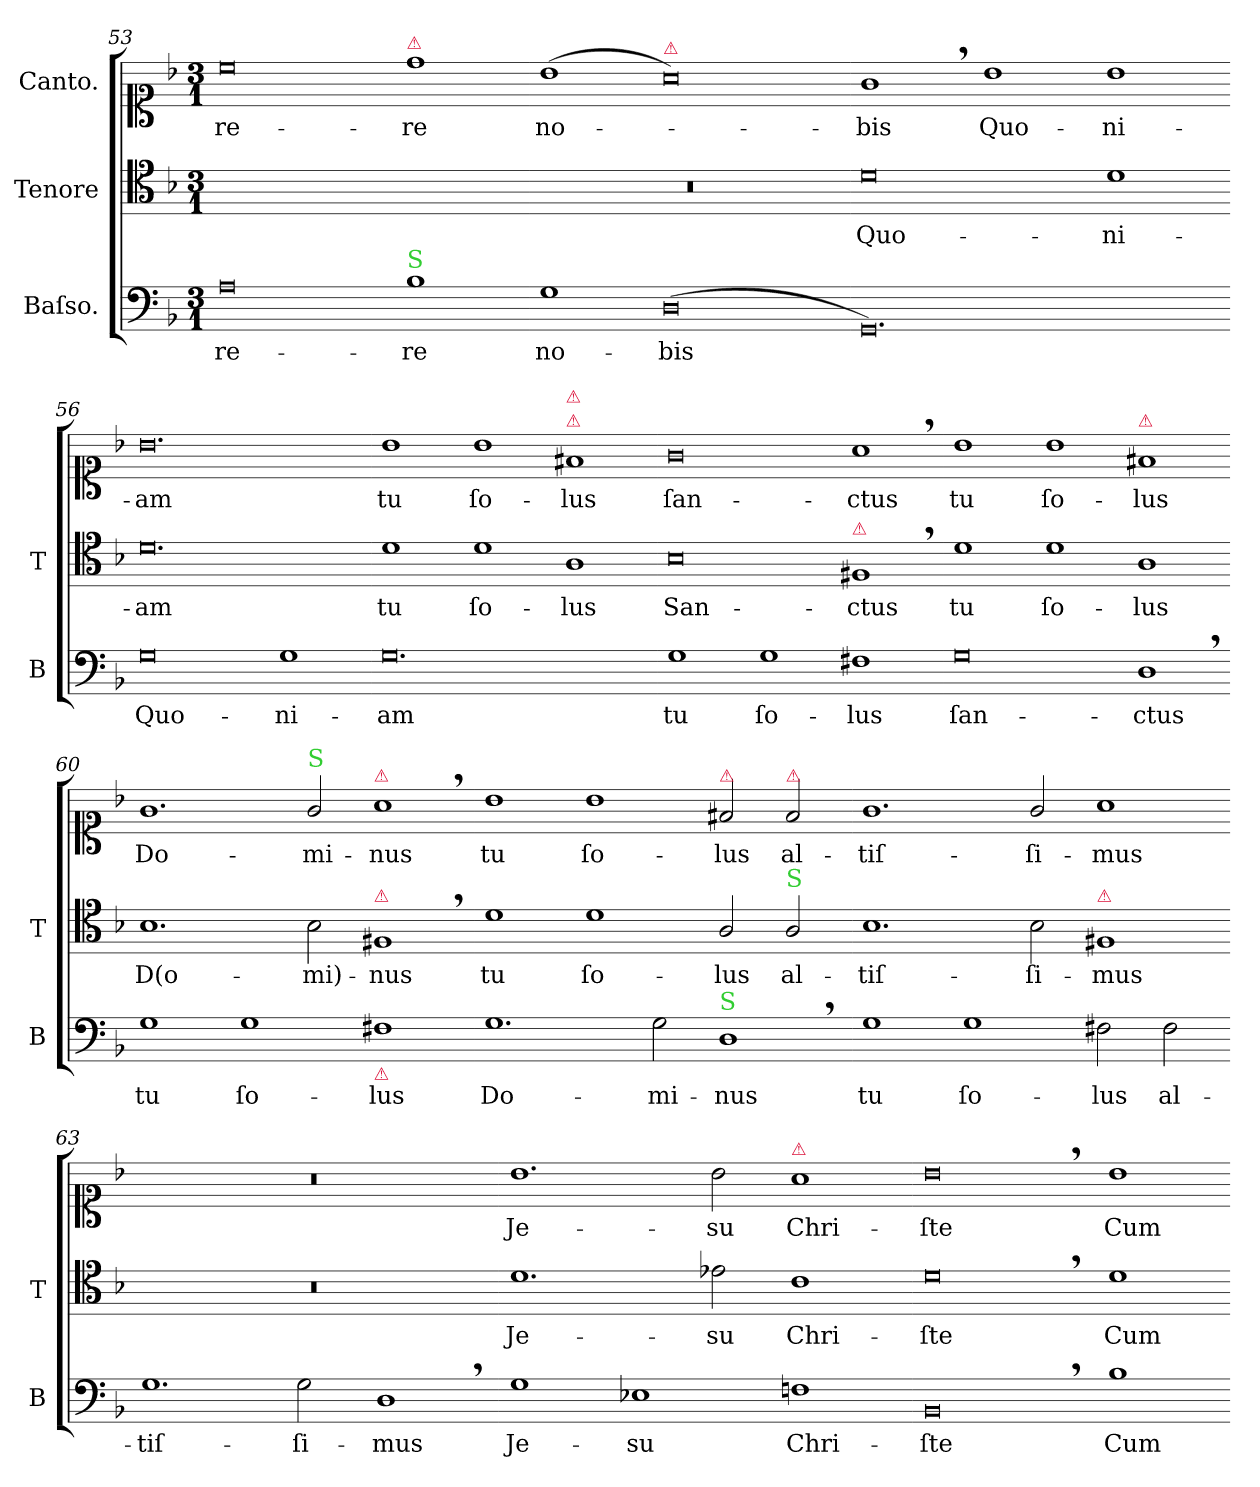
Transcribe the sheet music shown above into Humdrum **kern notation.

**kern	**text	**kern	**text	**kern	**text
*part3	*part3	*part2	*part2	*part1	*part1
*staff3	*staff3	*staff2	*staff2	*staff1	*staff1
*I"Baſso.	*	*I"Tenore	*	*I"Canto.	*
*I'B	*	*I'T	*	*	*
*clefF4	*	*clefC4	*	*clefC1	*
*k[b-]	*	*k[b-]	*	*k[b-]	*
*M3/1	*	*M3/1	*	*M3/1	*
=53	=53	=53	=53	=53	=53
0A	-re-	0.ryy	.	0cc	-re-
!	!	!	!	!LO:TX:a:color=crimson:t=⚠	!
!LO:TX:a:color=limegreen:t=S	!	!	!	!	!
1B-	-re	.	.	1dd	-re
=54-	=54-	=54-	=54-	=54-	=54-
!	!	!LO:N:vis=0	!	!	!
1G	no-	0.r	.	(1b-	no-
!	!	!	!	!LO:TX:a:color=crimson:t=⚠	!
(0D	-bis	.	.	0a)	.
=55-	=55-	=55-	=55-	=55-	=55-
0.GG)	.	0d	Quo-	1g,	-bis
.	.	.	.	1b-	Quo-
.	.	1d	-ni-	1b-	-ni-
=56-	=56-	=56-	=56-	=56-	=56-
0G	Quo-	0.d	-am	0.b-	-am
1G	-ni-	.	.	.	.
=57-	=57-	=57-	=57-	=57-	=57-
0.G	-am	1d	tu	1b-	tu
.	.	1d	ſo-	1b-	ſo-
!	!	!	!	!LO:TX:a:color=crimson:t=⚠	!
!	!	!	!	!LO:TX:a:color=crimson:t=⚠	!
.	.	1A	-lus	1f#X	-lus
=58-	=58-	=58-	=58-	=58-	=58-
1G	tu	0B-	San-	0g	ſan-
1G	ſo-	.	.	.	.
!	!	!LO:TX:a:color=crimson:t=⚠	!	!	!
1F#X	-lus	1F#X,	-ctus	1a,	-ctus
=59-	=59-	=59-	=59-	=59-	=59-
0G	ſan-	1d	tu	1b-	tu
.	.	1d	ſo-	1b-	ſo-
!	!	!	!	!LO:TX:a:color=crimson:t=⚠	!
1D,	-ctus	1A	-lus	1f#X	-lus
=60-	=60-	=60-	=60-	=60-	=60-
1G	tu	1.B-	D(o-	1.g	Do-
1G	ſo-	.	.	.	.
!	!	!	!	!LO:TX:a:color=limegreen:t=S	!
.	.	2B-\	-mi)-	2g/	-mi-
!	!	!	!	!LO:TX:a:color=crimson:t=⚠	!
!	!	!LO:TX:a:color=crimson:t=⚠	!	!	!
!LO:TX:b:color=crimson:t=⚠	!	!	!	!	!
1F#X	-lus	1F#X,	-nus	1a,	-nus
=61-	=61-	=61-	=61-	=61-	=61-
1.G	Do-	1d	tu	1b-	tu
.	.	1d	ſo-	1b-	ſo-
2G\	-mi-	.	.	.	.
!	!	!	!	!LO:TX:a:color=crimson:t=⚠	!
!LO:TX:a:color=limegreen:t=S	!	!	!	!	!
1D,	-nus	2A/	-lus	2f#X/	-lus
!	!	!	!	!LO:TX:a:color=crimson:t=⚠	!
!	!	!LO:TX:a:color=limegreen:t=S	!	!	!
.	.	2A/	al-	2f#/	al-
=62-	=62-	=62-	=62-	=62-	=62-
1G	tu	1.B-	-tiſ-	1.g	-tiſ-
1G	ſo-	.	.	.	.
.	.	2B-\	-ſi-	2g/	-ſi-
!	!	!LO:TX:a:color=crimson:t=⚠	!	!	!
2F#X\	-lus	1F#X	-mus	1a	-mus
2F#\	al-	.	.	.	.
=63-	=63-	=63-	=63-	=63-	=63-
1.G	-tiſ-	0.r	.	0.r	.
2G\	-ſi-	.	.	.	.
1D,	-mus	.	.	.	.
=64-	=64-	=64-	=64-	=64-	=64-
1G	Je-	1.d	Je-	1.b-	Je-
1E-X	-su	.	.	.	.
.	.	2e-X\	-su	2b-\	-su
!	!	!	!	!LO:TX:a:color=crimson:t=⚠	!
1Fn	Chri-	1c	Chri-	1a	Chri-
=65-	=65-	=65-	=65-	=65-	=65-
0BB-,	-ſte	0d,	-ſte	0b-,	-ſte
1B-	Cum	1d	Cum	1b-	Cum
=-	=-	=-	=-	=-	=-
*-	*-	*-	*-	*-	*-
